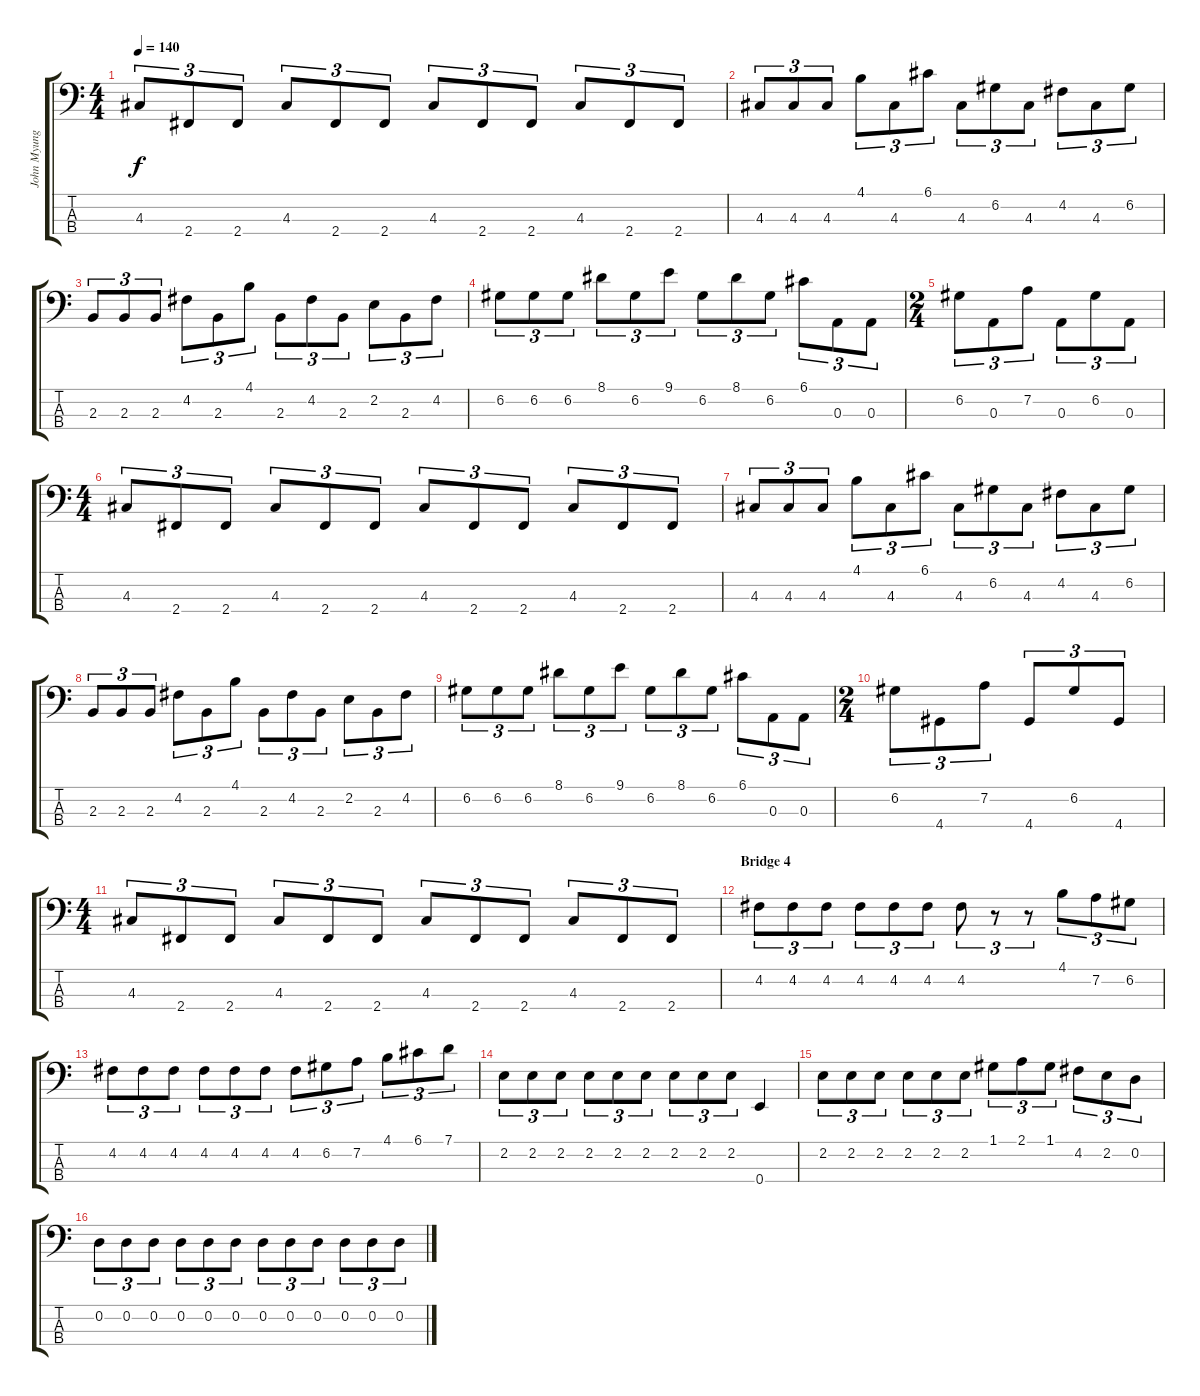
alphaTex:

\track ("John Myung Bass Guitar" "John Myung") {instrument electricbassfinger}
\staff {score tabs}
\tuning (G2 D2 A1 E1) {hide}
\ts (4 4)
\tempo 140
\clef f4
\ks c
4.3.8{tu (3 2) dy f} 2.4.8{tu (3 2)} 2.4.8{tu (3 2)} 4.3.8{tu (3 2)} 2.4.8{tu (3 2)} 2.4.8{tu (3 2)} 4.3.8{tu (3 2)} 2.4.8{tu (3 2)} 2.4.8{tu (3 2)} 4.3.8{tu (3 2)} 2.4.8{tu (3 2)} 2.4.8{tu (3 2)} |
4.3.8{tu (3 2)} 4.3.8{tu (3 2)} 4.3.8{tu (3 2)} 4.1.8{tu (3 2)} 4.3.8{tu (3 2)} 6.1.8{tu (3 2)} 4.3.8{tu (3 2)} 6.2.8{tu (3 2)} 4.3.8{tu (3 2)} 4.2.8{tu (3 2)} 4.3.8{tu (3 2)} 6.2.8{tu (3 2)} |
2.3.8{tu (3 2)} 2.3.8{tu (3 2)} 2.3.8{tu (3 2)} 4.2.8{tu (3 2)} 2.3.8{tu (3 2)} 4.1.8{tu (3 2)} 2.3.8{tu (3 2)} 4.2.8{tu (3 2)} 2.3.8{tu (3 2)} 2.2.8{tu (3 2)} 2.3.8{tu (3 2)} 4.2.8{tu (3 2)} |
6.2.8{tu (3 2)} 6.2.8{tu (3 2)} 6.2.8{tu (3 2)} 8.1.8{tu (3 2)} 6.2.8{tu (3 2)} 9.1.8{tu (3 2)} 6.2.8{tu (3 2)} 8.1.8{tu (3 2)} 6.2.8{tu (3 2)} 6.1.8{tu (3 2)} 0.3.8{tu (3 2)} 0.3.8{tu (3 2)} |
\ts (2 4)
6.2.8{tu (3 2)} 0.3.8{tu (3 2)} 7.2.8{tu (3 2)} 0.3.8{tu (3 2)} 6.2.8{tu (3 2)} 0.3.8{tu (3 2)} |
\ts (4 4)
4.3.8{tu (3 2)} 2.4.8{tu (3 2)} 2.4.8{tu (3 2)} 4.3.8{tu (3 2)} 2.4.8{tu (3 2)} 2.4.8{tu (3 2)} 4.3.8{tu (3 2)} 2.4.8{tu (3 2)} 2.4.8{tu (3 2)} 4.3.8{tu (3 2)} 2.4.8{tu (3 2)} 2.4.8{tu (3 2)} |
4.3.8{tu (3 2)} 4.3.8{tu (3 2)} 4.3.8{tu (3 2)} 4.1.8{tu (3 2)} 4.3.8{tu (3 2)} 6.1.8{tu (3 2)} 4.3.8{tu (3 2)} 6.2.8{tu (3 2)} 4.3.8{tu (3 2)} 4.2.8{tu (3 2)} 4.3.8{tu (3 2)} 6.2.8{tu (3 2)} |
2.3.8{tu (3 2)} 2.3.8{tu (3 2)} 2.3.8{tu (3 2)} 4.2.8{tu (3 2)} 2.3.8{tu (3 2)} 4.1.8{tu (3 2)} 2.3.8{tu (3 2)} 4.2.8{tu (3 2)} 2.3.8{tu (3 2)} 2.2.8{tu (3 2)} 2.3.8{tu (3 2)} 4.2.8{tu (3 2)} |
6.2.8{tu (3 2)} 6.2.8{tu (3 2)} 6.2.8{tu (3 2)} 8.1.8{tu (3 2)} 6.2.8{tu (3 2)} 9.1.8{tu (3 2)} 6.2.8{tu (3 2)} 8.1.8{tu (3 2)} 6.2.8{tu (3 2)} 6.1.8{tu (3 2)} 0.3.8{tu (3 2)} 0.3.8{tu (3 2)} |
\ts (2 4)
6.2.8{tu (3 2)} 4.4.8{tu (3 2)} 7.2.8{tu (3 2)} 4.4.8{tu (3 2)} 6.2.8{tu (3 2)} 4.4.8{tu (3 2)} |
\ts (4 4)
4.3.8{tu (3 2)} 2.4.8{tu (3 2)} 2.4.8{tu (3 2)} 4.3.8{tu (3 2)} 2.4.8{tu (3 2)} 2.4.8{tu (3 2)} 4.3.8{tu (3 2)} 2.4.8{tu (3 2)} 2.4.8{tu (3 2)} 4.3.8{tu (3 2)} 2.4.8{tu (3 2)} 2.4.8{tu (3 2)} |
\section ("" "Bridge 4")
4.2.8{tu (3 2)} 4.2.8{tu (3 2)} 4.2.8{tu (3 2)} 4.2.8{tu (3 2)} 4.2.8{tu (3 2)} 4.2.8{tu (3 2)} 4.2.8{tu (3 2)} r.8{tu (3 2)} r.8{tu (3 2)} 4.1.8{tu (3 2)} 7.2.8{tu (3 2)} 6.2.8{tu (3 2)} |
4.2.8{tu (3 2)} 4.2.8{tu (3 2)} 4.2.8{tu (3 2)} 4.2.8{tu (3 2)} 4.2.8{tu (3 2)} 4.2.8{tu (3 2)} 4.2.8{tu (3 2)} 6.2.8{tu (3 2)} 7.2.8{tu (3 2)} 4.1.8{tu (3 2)} 6.1.8{tu (3 2)} 7.1.8{tu (3 2)} |
2.2.8{tu (3 2)} 2.2.8{tu (3 2)} 2.2.8{tu (3 2)} 2.2.8{tu (3 2)} 2.2.8{tu (3 2)} 2.2.8{tu (3 2)} 2.2.8{tu (3 2)} 2.2.8{tu (3 2)} 2.2.8{tu (3 2)} 0.4.4 |
2.2.8{tu (3 2)} 2.2.8{tu (3 2)} 2.2.8{tu (3 2)} 2.2.8{tu (3 2)} 2.2.8{tu (3 2)} 2.2.8{tu (3 2)} 1.1.8{tu (3 2)} 2.1.8{tu (3 2)} 1.1.8{tu (3 2)} 4.2.8{tu (3 2)} 2.2.8{tu (3 2)} 0.2.8{tu (3 2)} |
0.2.8{tu (3 2)} 0.2.8{tu (3 2)} 0.2.8{tu (3 2)} 0.2.8{tu (3 2)} 0.2.8{tu (3 2)} 0.2.8{tu (3 2)} 0.2.8{tu (3 2)} 0.2.8{tu (3 2)} 0.2.8{tu (3 2)} 0.2.8{tu (3 2)} 0.2.8{tu (3 2)} 0.2.8{tu (3 2)}
